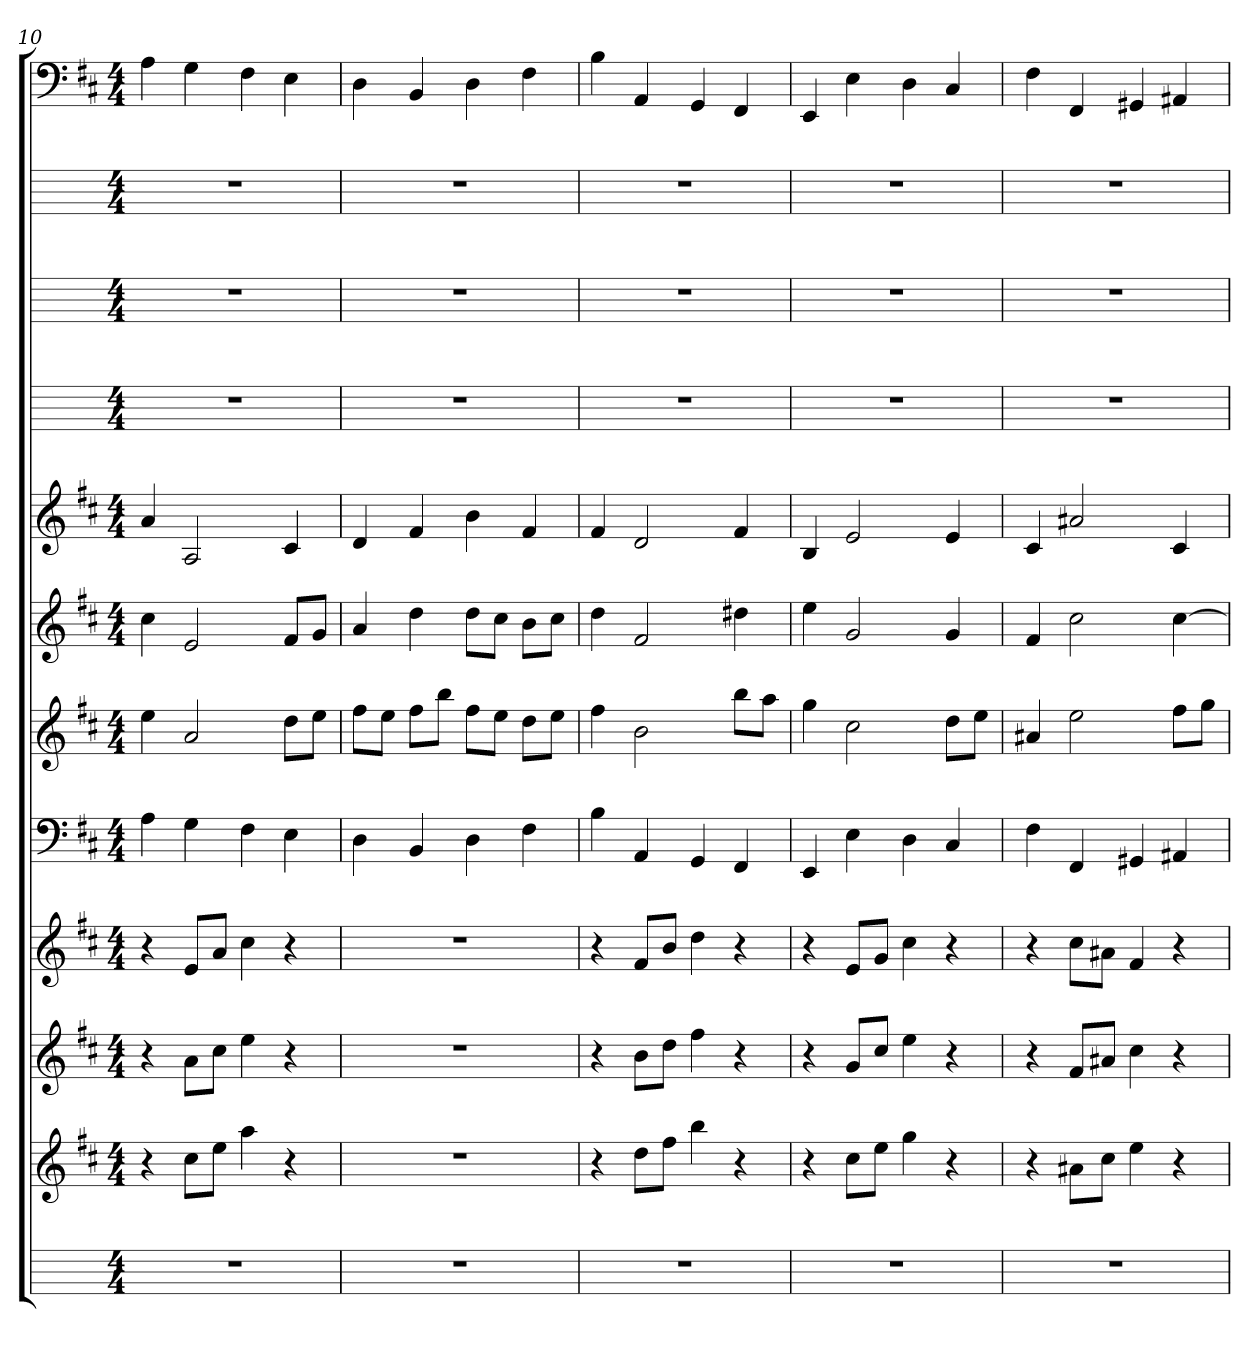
**kern	**kern	**kern	**kern	**kern	**kern	**kern	**kern	**kern	**kern	**kern	**kern
*part12	*part11	*part10	*part9	*part8	*part7	*part6	*part5	*part4	*part3	*part2	*part1
*staff12	*staff11	*staff10	*staff9	*staff8	*staff7	*staff6	*staff5	*staff4	*staff3	*staff2	*staff1
*k[]	*k[f#c#]	*k[f#c#]	*k[f#c#]	*k[f#c#]	*k[f#c#]	*k[f#c#]	*k[f#c#]	*k[]	*k[]	*k[]	*k[f#c#]
*M4/4	*M4/4	*M4/4	*M4/4	*M4/4	*M4/4	*M4/4	*M4/4	*M4/4	*M4/4	*M4/4	*M4/4
=10	=10	=10	=10	=10	=10	=10	=10	=10	=10	=10	=10
1r	4r	4r	4r	4A	4ee	4cc#	4a	1r	1r	1r	4A
.	8cc#L	8aL	8eL	4G	2a	2e	2A	.	.	.	4G
.	8eeJ	8cc#J	8aJ	.	.	.	.	.	.	.	.
.	4aa	4ee	4cc#	4F#	.	.	.	.	.	.	4F#
.	4r	4r	4r	4E	8ddL	8f#L	4c#	.	.	.	4E
.	.	.	.	.	8eeJ	8gJ	.	.	.	.	.
=11	=11	=11	=11	=11	=11	=11	=11	=11	=11	=11	=11
1r	1r	1r	1r	4D	8ff#L	4a	4d	1r	1r	1r	4D
.	.	.	.	.	8eeJ	.	.	.	.	.	.
.	.	.	.	4BB	8ff#L	4dd	4f#	.	.	.	4BB
.	.	.	.	.	8bbJ	.	.	.	.	.	.
.	.	.	.	4D	8ff#L	8ddL	4b	.	.	.	4D
.	.	.	.	.	8eeJ	8cc#J	.	.	.	.	.
.	.	.	.	4F#	8ddL	8bL	4f#	.	.	.	4F#
.	.	.	.	.	8eeJ	8cc#J	.	.	.	.	.
=12	=12	=12	=12	=12	=12	=12	=12	=12	=12	=12	=12
1r	4r	4r	4r	4B	4ff#	4dd	4f#	1r	1r	1r	4B
.	8ddL	8bL	8f#L	4AA	2b	2f#	2d	.	.	.	4AA
.	8ff#J	8ddJ	8bJ	.	.	.	.	.	.	.	.
.	4bb	4ff#	4dd	4GG	.	.	.	.	.	.	4GG
.	4r	4r	4r	4FF#	8bbL	4dd#X	4f#	.	.	.	4FF#
.	.	.	.	.	8aaJ	.	.	.	.	.	.
=13	=13	=13	=13	=13	=13	=13	=13	=13	=13	=13	=13
1r	4r	4r	4r	4EE	4gg	4ee	4B	1r	1r	1r	4EE
.	8cc#L	8gL	8eL	4E	2cc#	2g	2e	.	.	.	4E
.	8eeJ	8cc#J	8gJ	.	.	.	.	.	.	.	.
.	4gg	4ee	4cc#	4D	.	.	.	.	.	.	4D
.	4r	4r	4r	4C#	8ddL	4g	4e	.	.	.	4C#
.	.	.	.	.	8eeJ	.	.	.	.	.	.
=14	=14	=14	=14	=14	=14	=14	=14	=14	=14	=14	=14
1r	4r	4r	4r	4F#	4a#X	4f#	4c#	1r	1r	1r	4F#
.	8a#XL	8f#L	8cc#L	4FF#	2ee	2cc#	2a#X	.	.	.	4FF#
.	8cc#J	8a#XJ	8a#XJ	.	.	.	.	.	.	.	.
.	4ee	4cc#	4f#	4GG#X	.	.	.	.	.	.	4GG#X
.	4r	4r	4r	4AA#X	8ff#L	[4cc#	4c#	.	.	.	4AA#X
.	.	.	.	.	8ggJ	.	.	.	.	.	.
=	=	=	=	=	=	=	=	=	=	=	=
*-	*-	*-	*-	*-	*-	*-	*-	*-	*-	*-	*-
